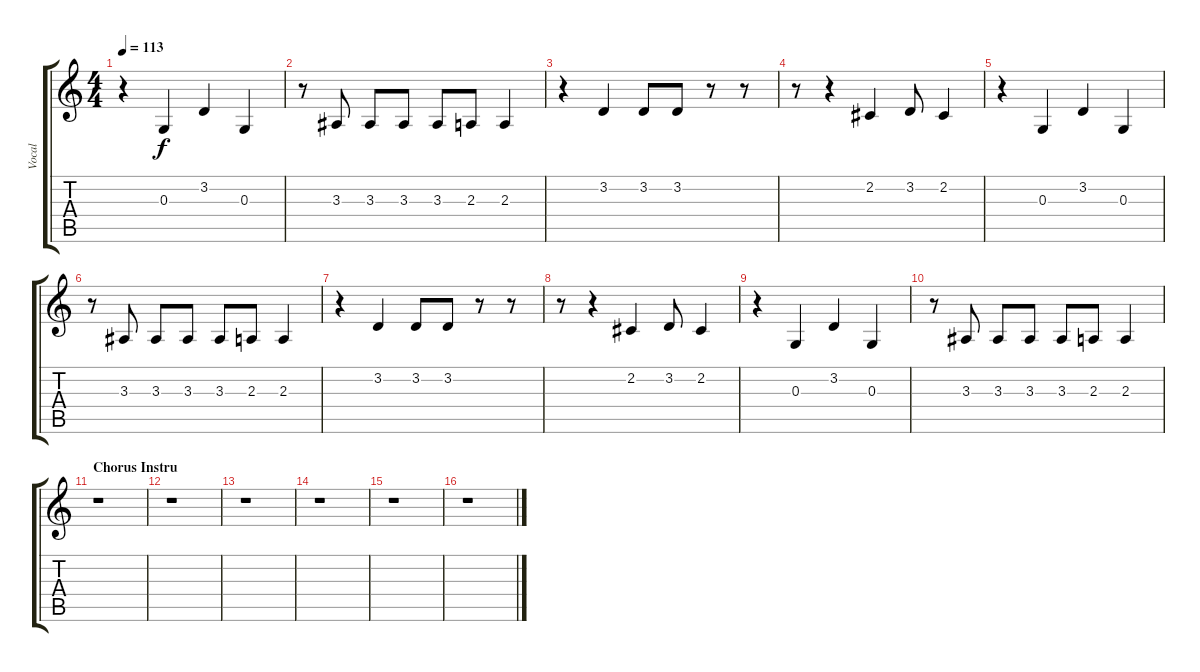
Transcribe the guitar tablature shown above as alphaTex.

\track ("Vocal" "Vocal") {instrument lead6voice}
\staff {score tabs}
\tuning (E4 B3 G3 D3 A2 E2) {hide}
\ts (4 4)
\tempo 113
\clef g2
\ks c
r.4{dy f} 0.3.4 3.2.4 0.3.4 |
r.8 3.3.8 3.3.8 3.3.8 3.3.8 2.3.8 2.3.4 |
r.4 3.2.4 3.2.8 3.2.8 r.8 r.8 |
r.8 r.4 2.2.4 3.2.8 2.2.4 |
r.4 0.3.4 3.2.4 0.3.4 |
r.8 3.3.8 3.3.8 3.3.8 3.3.8 2.3.8 2.3.4 |
r.4 3.2.4 3.2.8 3.2.8 r.8 r.8 |
r.8 r.4 2.2.4 3.2.8 2.2.4 |
r.4 0.3.4 3.2.4 0.3.4 |
r.8 3.3.8 3.3.8 3.3.8 3.3.8 2.3.8 2.3.4 |
\section ("" "Chorus Instru")
r.1 |
r.1 |
r.1 |
r.1 |
r.1 |
r.1
